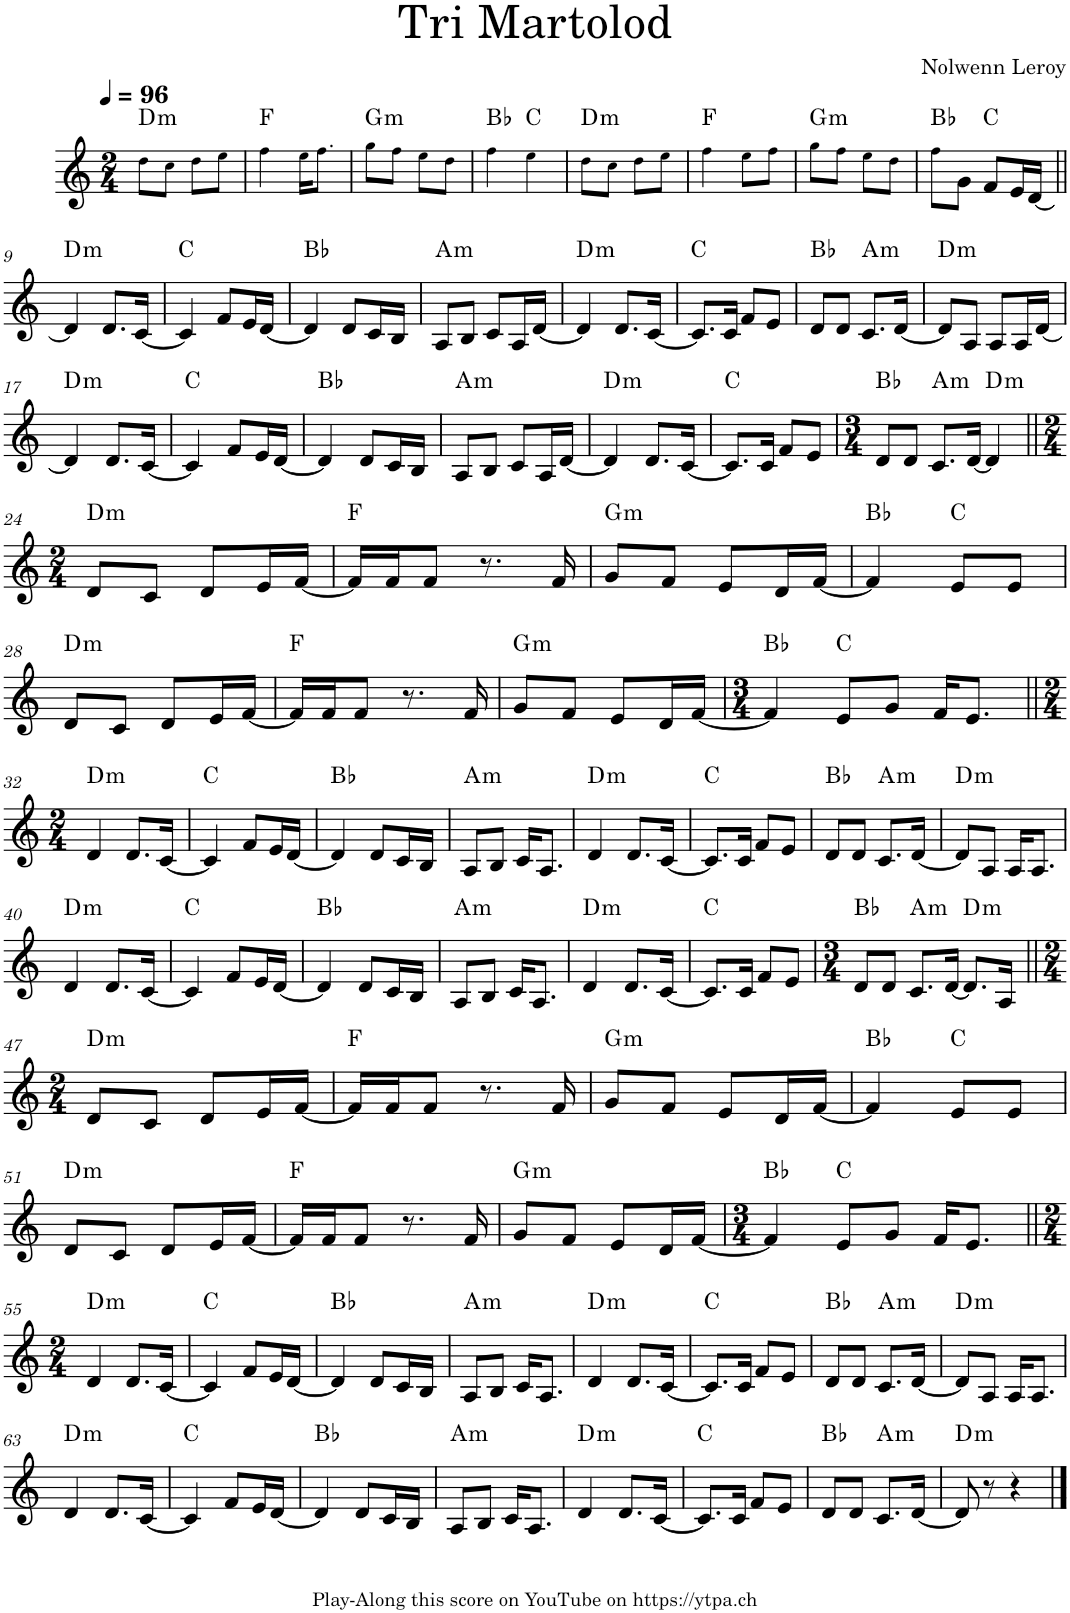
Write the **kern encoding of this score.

**kern	**harte
*part1	*part1
*staff1	*
*I"Piano	*
*I'Pno.	*
*clefG2	*
*k[]	*
*M2/4	*
*MM96	*
=1	=1
!	!LO:H:kt=m
8dd!\L	D:min
8cc!\J	.
8dd!\L	.
8ee!\J	.
=2	=2
4ff!\	F:maj
16ee!\KL	.
8.ff!\J	.
=3	=3
!	!LO:H:kt=m
8gg!\L	G:min
8ff!\J	.
8ee!\L	.
8dd!\J	.
=4	=4
4ff!\	Bb:maj
4ee!\	C:maj
=5	=5
!	!LO:H:kt=m
8dd!\L	D:min
8cc!\J	.
8dd!\L	.
8ee!\J	.
=6	=6
4ff!\	F:maj
8ee!\L	.
8ff!\J	.
=7	=7
!	!LO:H:kt=m
8gg!\L	G:min
8ff!\J	.
8ee!\L	.
8dd!\J	.
=8	=8
8ff!\L	Bb:maj
8g\J	.
8f/L	C:maj
16e/L	.
[16d/JJ	.
!!LO:LB:g=z
=9||	=9||
!	!LO:H:kt=m
4d/]	D:min
8.d/L	.
[16c/Jk	.
=10	=10
4c/]	C:maj
8f/L	.
16e/L	.
[16d/JJ	.
=11	=11
4d/]	Bb:maj
8d/L	.
16c/L	.
16Bn/JJ	.
=12	=12
!	!LO:H:kt=m
8A/L	A:min
8B/J	.
8c/L	.
16A/L	.
[16d/JJ	.
=13	=13
!	!LO:H:kt=m
4d/]	D:min
8.d/L	.
[16c/Jk	.
=14	=14
8.c/L]	C:maj
16c/Jk	.
8f/L	.
8e/J	.
=15	=15
8d/L	Bb:maj
8d/J	.
!	!LO:H:kt=m
8.c/L	A:min
[16d/Jk	.
=16	=16
!	!LO:H:kt=m
8d/L]	D:min
8A/J	.
8A/L	.
16A/L	.
[16d/JJ	.
!!LO:LB:g=z
=17	=17
!	!LO:H:kt=m
4d/]	D:min
8.d/L	.
[16c/Jk	.
=18	=18
4c/]	C:maj
8f/L	.
16e/L	.
[16d/JJ	.
=19	=19
4d/]	Bb:maj
8d/L	.
16c/L	.
16Bn/JJ	.
=20	=20
!	!LO:H:kt=m
8A/L	A:min
8B/J	.
8c/L	.
16A/L	.
[16d/JJ	.
=21	=21
!	!LO:H:kt=m
4d/]	D:min
8.d/L	.
[16c/Jk	.
=22	=22
8.c/L]	C:maj
16c/Jk	.
8f/L	.
8e/J	.
=23	=23
*M3/4	*
8d/L	Bb:maj
8d/J	.
!	!LO:H:kt=m
8.c/L	A:min
[16d/Jk	.
!	!LO:H:kt=m
4d/]	D:min
!!LO:LB:g=z
=24||	=24||
*M2/4	*
!	!LO:H:kt=m
8d/L	D:min
8c/J	.
8d/L	.
16e/L	.
[16f/JJ	.
=25	=25
16f/LL]	F:maj
16f/J	.
8f/J	.
8.r	.
16f/	.
=26	=26
!	!LO:H:kt=m
8g/L	G:min
8f/J	.
8e/L	.
16d/L	.
[16f/JJ	.
=27	=27
4f/]	Bb:maj
8e/L	C:maj
8e/J	.
!!LO:LB:g=z
=28	=28
!	!LO:H:kt=m
8d/L	D:min
8c/J	.
8d/L	.
16e/L	.
[16f/JJ	.
=29	=29
16f/LL]	F:maj
16f/J	.
8f/J	.
8.r	.
16f/	.
=30	=30
!	!LO:H:kt=m
8g/L	G:min
8f/J	.
8e/L	.
16d/L	.
[16f/JJ	.
=31	=31
*M3/4	*
4f/]	Bb:maj
8e/L	C:maj
8g/J	.
16f/KL	.
8.e/J	.
!!LO:LB:g=z
=32||	=32||
*M2/4	*
!	!LO:H:kt=m
4d/	D:min
8.d/L	.
[16c/Jk	.
=33	=33
4c/]	C:maj
8f/L	.
16e/L	.
[16d/JJ	.
=34	=34
4d/]	Bb:maj
8d/L	.
16c/L	.
16Bn/JJ	.
=35	=35
!	!LO:H:kt=m
8A/L	A:min
8B/J	.
16c/KL	.
8.A/J	.
=36	=36
!	!LO:H:kt=m
4d/	D:min
8.d/L	.
[16c/Jk	.
=37	=37
8.c/L]	C:maj
16c/Jk	.
8f/L	.
8e/J	.
=38	=38
8d/L	Bb:maj
8d/J	.
!	!LO:H:kt=m
8.c/L	A:min
[16d/Jk	.
=39	=39
!	!LO:H:kt=m
8d/L]	D:min
8A/J	.
16A/KL	.
8.A/J	.
!!LO:LB:g=z
=40	=40
!	!LO:H:kt=m
4d/	D:min
8.d/L	.
[16c/Jk	.
=41	=41
4c/]	C:maj
8f/L	.
16e/L	.
[16d/JJ	.
=42	=42
4d/]	Bb:maj
8d/L	.
16c/L	.
16Bn/JJ	.
=43	=43
!	!LO:H:kt=m
8A/L	A:min
8B/J	.
16c/KL	.
8.A/J	.
=44	=44
!	!LO:H:kt=m
4d/	D:min
8.d/L	.
[16c/Jk	.
=45	=45
8.c/L]	C:maj
16c/Jk	.
8f/L	.
8e/J	.
=46	=46
*M3/4	*
8d/L	Bb:maj
8d/J	.
!	!LO:H:kt=m
8.c/L	A:min
[16d/Jk	.
!	!LO:H:kt=m
8.d/L]	D:min
16A/Jk	.
!!LO:LB:g=z
=47||	=47||
*M2/4	*
!	!LO:H:kt=m
8d/L	D:min
8c/J	.
8d/L	.
16e/L	.
[16f/JJ	.
=48	=48
16f/LL]	F:maj
16f/J	.
8f/J	.
8.r	.
16f/	.
=49	=49
!	!LO:H:kt=m
8g/L	G:min
8f/J	.
8e/L	.
16d/L	.
[16f/JJ	.
=50	=50
4f/]	Bb:maj
8e/L	C:maj
8e/J	.
!!LO:LB:g=z
=51	=51
!	!LO:H:kt=m
8d/L	D:min
8c/J	.
8d/L	.
16e/L	.
[16f/JJ	.
=52	=52
16f/LL]	F:maj
16f/J	.
8f/J	.
8.r	.
16f/	.
=53	=53
!	!LO:H:kt=m
8g/L	G:min
8f/J	.
8e/L	.
16d/L	.
[16f/JJ	.
=54	=54
*M3/4	*
4f/]	Bb:maj
8e/L	C:maj
8g/J	.
16f/KL	.
8.e/J	.
!!LO:LB:g=z
=55||	=55||
*M2/4	*
!	!LO:H:kt=m
4d/	D:min
8.d/L	.
[16c/Jk	.
=56	=56
4c/]	C:maj
8f/L	.
16e/L	.
[16d/JJ	.
=57	=57
4d/]	Bb:maj
8d/L	.
16c/L	.
16Bn/JJ	.
=58	=58
!	!LO:H:kt=m
8A/L	A:min
8B/J	.
16c/KL	.
8.A/J	.
=59	=59
!	!LO:H:kt=m
4d/	D:min
8.d/L	.
[16c/Jk	.
=60	=60
8.c/L]	C:maj
16c/Jk	.
8f/L	.
8e/J	.
=61	=61
8d/L	Bb:maj
8d/J	.
!	!LO:H:kt=m
8.c/L	A:min
[16d/Jk	.
=62	=62
!	!LO:H:kt=m
8d/L]	D:min
8A/J	.
16A/KL	.
8.A/J	.
!!LO:LB:g=z
=63	=63
!	!LO:H:kt=m
4d/	D:min
8.d/L	.
[16c/Jk	.
=64	=64
4c/]	C:maj
8f/L	.
16e/L	.
[16d/JJ	.
=65	=65
4d/]	Bb:maj
8d/L	.
16c/L	.
16Bn/JJ	.
=66	=66
!	!LO:H:kt=m
8A/L	A:min
8B/J	.
16c/KL	.
8.A/J	.
=67	=67
!	!LO:H:kt=m
4d/	D:min
8.d/L	.
[16c/Jk	.
=68	=68
8.c/L]	C:maj
16c/Jk	.
8f/L	.
8e/J	.
=69	=69
8d/L	Bb:maj
8d/J	.
!	!LO:H:kt=m
8.c/L	A:min
[16d/Jk	.
=70	=70
!	!LO:H:kt=m
8d/]	D:min
8r	.
4r	.
==	==
*-	*-
